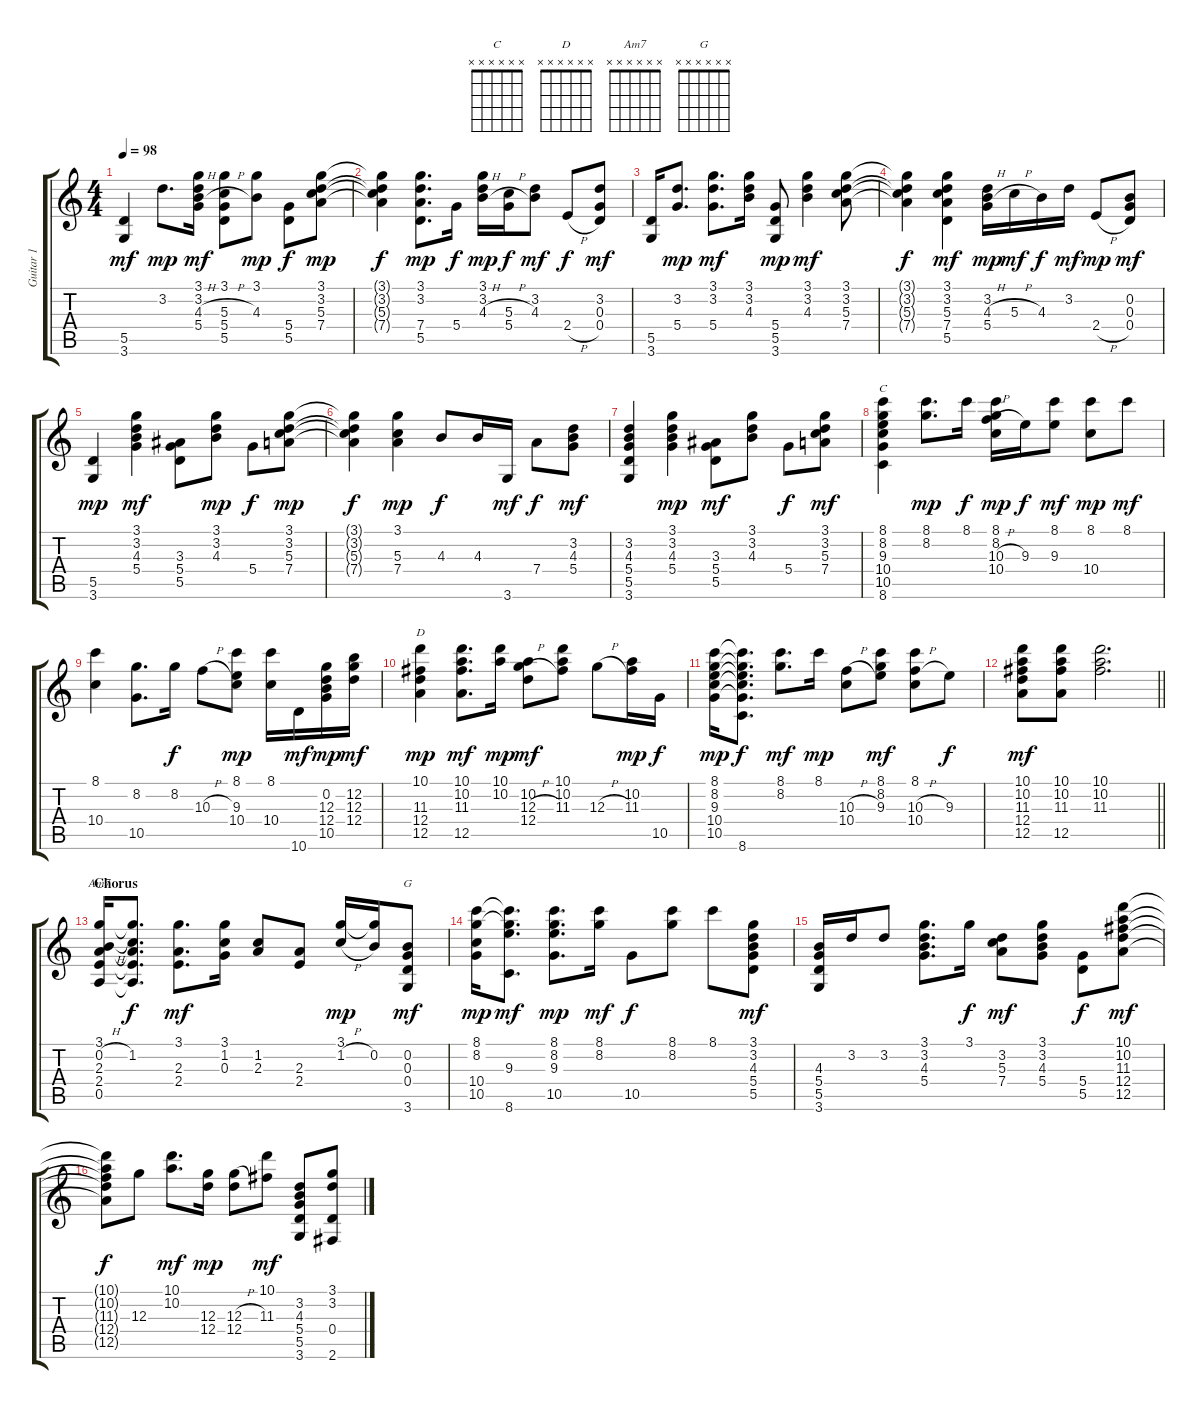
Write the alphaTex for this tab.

\track ("Guitar 1" "Guitar 1") {instrument electricguitarclean}
\staff {score tabs}
\tuning (E4 B3 G3 D3 A2 E2) {hide}
\chord ("C" x x x x x x)
\chord ("D" x x x x x x)
\chord ("Am7" x x x x x x)
\chord ("G" x x x x x x)
\ts (4 4)
\tempo 98
\clef g2
\ks c
(5.5 3.6).4{dy mf} 3.2.8{d dy mp} (3.1 3.2 4.3{h} 5.4).16{dy mf} (3.1 5.3{h} 5.4 5.5).8 (3.1 4.3).8{dy mp} (5.4 5.5).8{dy f} (3.1 3.2 5.3 7.4).8{dy mp} |
(3.1{t} 3.2{t} 5.3{t} 7.4{t}).4{dy f} (3.1 3.2 7.4 5.5).8{d dy mp} 5.4.16{dy f} (3.1 3.2 4.3{h}).16{dy mp} (5.3{h} 5.4).16{dy f} (3.2 4.3).8{dy mf} 2.4{h}.8{dy f} (3.2 0.3 0.4).8{dy mf} |
(5.5 3.6).16 (3.2 5.4).8{d dy mp} (3.1 3.2 5.4).8{d dy mf} (3.1 3.2 4.3).16 (5.4 5.5 3.6).8{dy mp} (3.1 3.2 4.3).4{dy mf} (3.1 3.2 5.3 7.4).8 |
(3.1{t} 3.2{t} 5.3{t} 7.4{t}).4{dy f} (3.1 3.2 5.3 7.4 5.5).4{dy mf} (3.2 4.3{h} 5.4).16{dy mp} 5.3{h}.16{dy mf} 4.3.16{dy f} 3.2.16{dy mf} 2.4{h}.8{dy mp} (0.2 0.3 0.4).8{dy mf} |
(5.5 3.6).4{dy mp} (3.1 3.2 4.3 5.4).4{dy mf} (3.3 5.4 5.5).8 (3.1 3.2 4.3).8{dy mp} 5.4.8{dy f} (3.1 3.2 5.3 7.4).8{dy mp} |
(3.1{t} 3.2{t} 5.3{t} 7.4{t}).4{dy f} (3.1 5.3 7.4).4{dy mp} 4.3.8{dy f} 4.3.16 3.6.16{dy mf} 7.4.8{dy f} (3.2 4.3 5.4).8{dy mf} |
(3.2 4.3 5.4 5.5 3.6).4 (3.1 3.2 4.3 5.4).4{dy mp} (3.3 5.4 5.5).8{dy mf} (3.1 3.2 4.3).8 5.4.8{dy f} (3.1 3.2 5.3 7.4).8{dy mf} |
(8.1 8.2 9.3 10.4 10.5 8.6).4{ch "C"} (8.1 8.2).8{d dy mp} 8.1.16{dy f} (8.1 8.2 10.3{h} 10.4).16{dy mp} 9.3.16{dy f} (8.1 9.3).8{dy mf} (8.1 10.4).8{dy mp} 8.1.8{dy mf} |
(8.1 10.4).4 (8.2 10.5).8{d} 8.2.16{dy f} 10.3{h}.8 (8.1 9.3 10.4).8{dy mp} (8.1 10.4).16 10.6.16{dy mf} (0.2 12.3 12.4 10.5).16{dy mp} (12.2 12.3 12.4).16{dy mf} |
(10.1 11.3 12.4 12.5).4{ch "D" dy mp} (10.1 10.2 11.3 12.5).8{d dy mf} (10.1 10.2).16{dy mp} (10.2 12.3{h} 12.4).8{dy mf} (10.1 10.2 11.3).8 12.3{h}.8 (10.2 11.3).16{dy mp} 10.5.16{dy f} |
(8.1 8.2 9.3 10.4 10.5).16{dy mp} (8.1{t} 8.2{t} 9.3{t} 10.4{t} 10.5{t} 8.6).8{d dy f} (8.1 8.2).8{d dy mf} 8.1.16{dy mp} (10.3{h} 10.4).8 (8.1 8.2 9.3).8{dy mf} (8.1 10.3{h} 10.4).8 9.3.8{dy f} |
\barLineRight lightlight
(10.1 10.2 11.3 12.4 12.5).8{dy mf} (10.1 10.2 11.3 12.5).8 (10.1 10.2 11.3).2{d} |
\section ("" "Chorus")
(3.1 0.2{h} 2.3 2.4 0.5).16{ch "Am7"} (3.1{t} 1.2 2.3{t} 2.4{t} 0.5{t}).8{d dy f} (3.1 2.3 2.4).8{d dy mf} (3.1 1.2 0.3).16 (1.2 2.3).8 (2.3 2.4).8 (3.1 1.2{h}).16{dy mp} (3.1{t} 0.2).16 (0.2 0.3 0.4 3.6).8{ch "G" dy mf} |
(8.1 8.2 10.4 10.5).16{dy mp} (8.1{t} 8.2{t} 9.3 8.6).8{d dy mf} (8.1 8.2 9.3 10.5).8{d dy mp} (8.1 8.2).16{dy mf} 10.5.8{dy f} (8.1 8.2).8 8.1.8 (3.1 3.2 4.3 5.4 5.5).8{dy mf} |
(4.3 5.4 5.5 3.6).16 3.2.16 3.2.8 (3.1 3.2 4.3 5.4).8{d} 3.1.16{dy f} (3.2 5.3 7.4).8{dy mf} (3.1 3.2 4.3 5.4).8 (5.4 5.5).8{dy f} (10.1 10.2 11.3 12.4 12.5).8{dy mf} |
(10.1{t} 10.2{t} 11.3{t} 12.4{t} 12.5{t}).8{dy f} 12.3.8 (10.1 10.2).8{d dy mf} (12.3 12.4).16{dy mp} (12.3{h} 12.4).8 (10.1 11.3).8{dy mf} (3.2 4.3 5.4 5.5 3.6).8 (3.1 3.2 0.4 2.6).8
